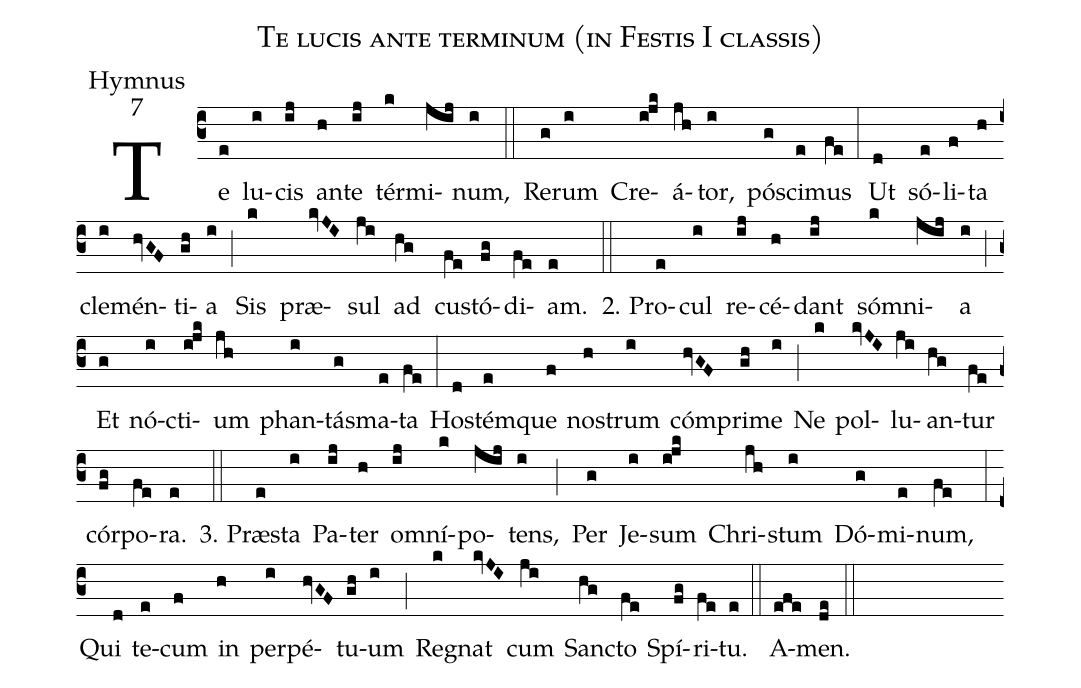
name:Te lucis ante terminum (in Festis I classis);
office-part:Hymnus;
mode:7;
%%
(c3) Te(e) lu(i)cis(ij) an(h)te(ij) tér(k)mi(jij)num,(i) (::) Re(g)rum(i) Cre(i!jk)á(jh)tor,(i) pó(g)sci(e)mus(fe) (:) Ut(d) só(e)li(f)ta(h) cle(i)mén(hvGF)ti(gh)a(i) (;) Sis(k) præ(kvJI)sul(ji) ad(hg) cu(fe)stó(fg)di(fe)am.(e) (::)
2. Pro-(e)cul(i) re-(ij)cé-(h)dant(ij) só(k)mni-(jij)a(i) (;) Et(g) nó(i)-cti-(i!jk)um(jh) phan(i)-tás(g)ma-(e)ta(fe) (:) Host(d)ém(e)que(f) no(h)strum(i) cóm(hvGF)pri(gh)me(i) (;) Ne(k) pol-(kvJI)lu-(ji)an-(hg)tur(fe) cór(fg)po-(fe)ra.(e) (::)
3. Præ(e)sta(i) Pa-(ij)ter(h) om(ij)ní-(k)po-(jij)tens,(i) (;) Per(g) Je-(i)sum(i!jk) Chri-(jh)stum(i) Dó-(g)mi-(e)num,(fe) (:) Qui(d) te-(e)cum(f) in(h) perp(i)é-(hvGF)tu-(gh)um(i) (;) Reg(k)nat(kvJI) cum(ji) Sanc(hg)to(fe) Spí-(fg)ri-(fe)tu.(e) (::) A-(efe)men.(de) (::)
